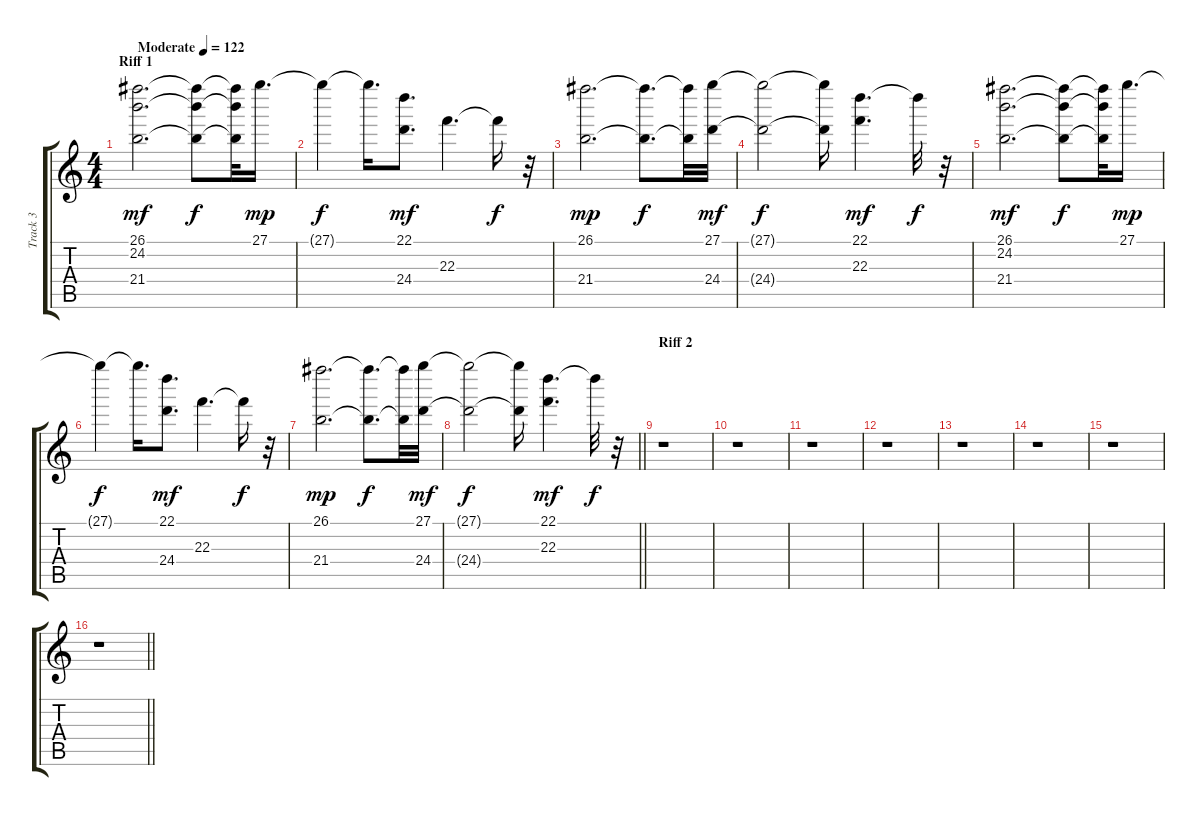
\track ("Track 3" "Track 3") {instrument synthbass1}
\staff {score tabs}
\tuning (E4 B3 G3 D3 A2 E2) {hide}
\ts (4 4)
\section ("" "Riff 1")
\tempo (122 "Moderate")
\clef g2
\ks c
(26.1 24.2 21.4).2{d dy mf instrument synthbass1} (26.1{t} 24.2{t} 21.4{t}).8{dy f} (26.1{t} 24.2{t} 21.4{t}).32 27.1.16{d dy mp} |
27.1{t}.4{dy f} 27.1{t}.16{d} (22.1 24.4).8{d dy mf} 22.3.4{d} 22.3{t}.16{dy f} r.32 |
(26.1 21.4).2{d dy mp} (26.1{t} 21.4{t}).8{d dy f} (26.1{t} 21.4{t}).32 (27.1 24.4).32{dy mf} |
(27.1{t} 24.4{t}).2{dy f} (27.1{t} 24.4{t}).16 (22.1 22.3).4{d dy mf} 22.1{t}.32{dy f} r.32 |
(26.1 24.2 21.4).2{d dy mf} (26.1{t} 24.2{t} 21.4{t}).8{dy f} (26.1{t} 24.2{t} 21.4{t}).32 27.1.16{d dy mp} |
27.1{t}.4{dy f} 27.1{t}.16{d} (22.1 24.4).8{d dy mf} 22.3.4{d} 22.3{t}.16{dy f} r.32 |
(26.1 21.4).2{d dy mp} (26.1{t} 21.4{t}).8{d dy f} (26.1{t} 21.4{t}).32 (27.1 24.4).32{dy mf} |
\barLineRight lightlight
(27.1{t} 24.4{t}).2{dy f} (27.1{t} 24.4{t}).16 (22.1 22.3).4{d dy mf} 22.1{t}.32{dy f} r.32 |
\section ("" "Riff 2")
r.1 |
r.1 |
r.1 |
r.1 |
r.1 |
r.1 |
r.1 |
\barLineRight lightlight
r.1
